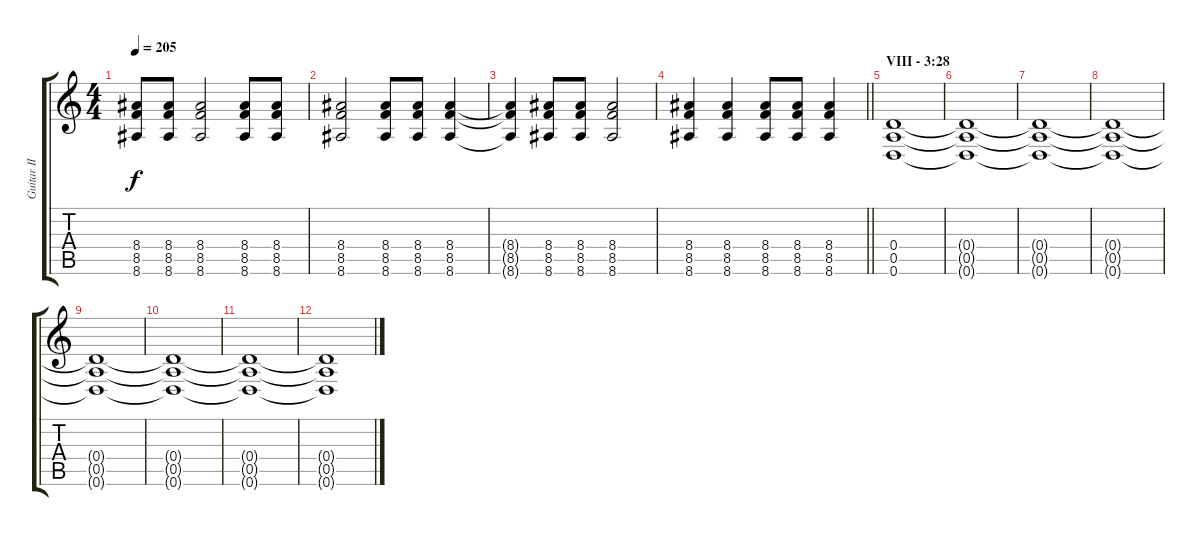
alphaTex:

\track ("Guitar II - Distrotion [Rythm]" "Guitar II ") {instrument distortionguitar}
\staff {score tabs}
\tuning (E4 B3 G3 D3 A2 D2) {hide}
\ts (4 4)
\tempo 205
\clef g2
\ks c
(8.4 8.5 8.6).8{dy f} (8.4 8.5 8.6).8 (8.4 8.5 8.6).2 (8.4 8.5 8.6).8 (8.4 8.5 8.6).8 |
(8.4 8.5 8.6).2 (8.4 8.5 8.6).8 (8.4 8.5 8.6).8 (8.4 8.5 8.6).4 |
(8.4{t} 8.5{t} 8.6{t}).4 (8.4 8.5 8.6).8 (8.4 8.5 8.6).8 (8.4 8.5 8.6).2 |
\barLineRight lightlight
(8.4 8.5 8.6).4 (8.4 8.5 8.6).4 (8.4 8.5 8.6).8 (8.4 8.5 8.6).8 (8.4 8.5 8.6).4 |
\section ("" "VIII - 3:28")
(0.4 0.5 0.6).1{volume 0} |
(0.4{t} 0.5{t} 0.6{t}).1 |
(0.4{t} 0.5{t} 0.6{t}).1 |
(0.4{t} 0.5{t} 0.6{t}).1 |
(0.4{t} 0.5{t} 0.6{t}).1 |
(0.4{t} 0.5{t} 0.6{t}).1 |
(0.4{t} 0.5{t} 0.6{t}).1 |
(0.4{t} 0.5{t} 0.6{t}).1
